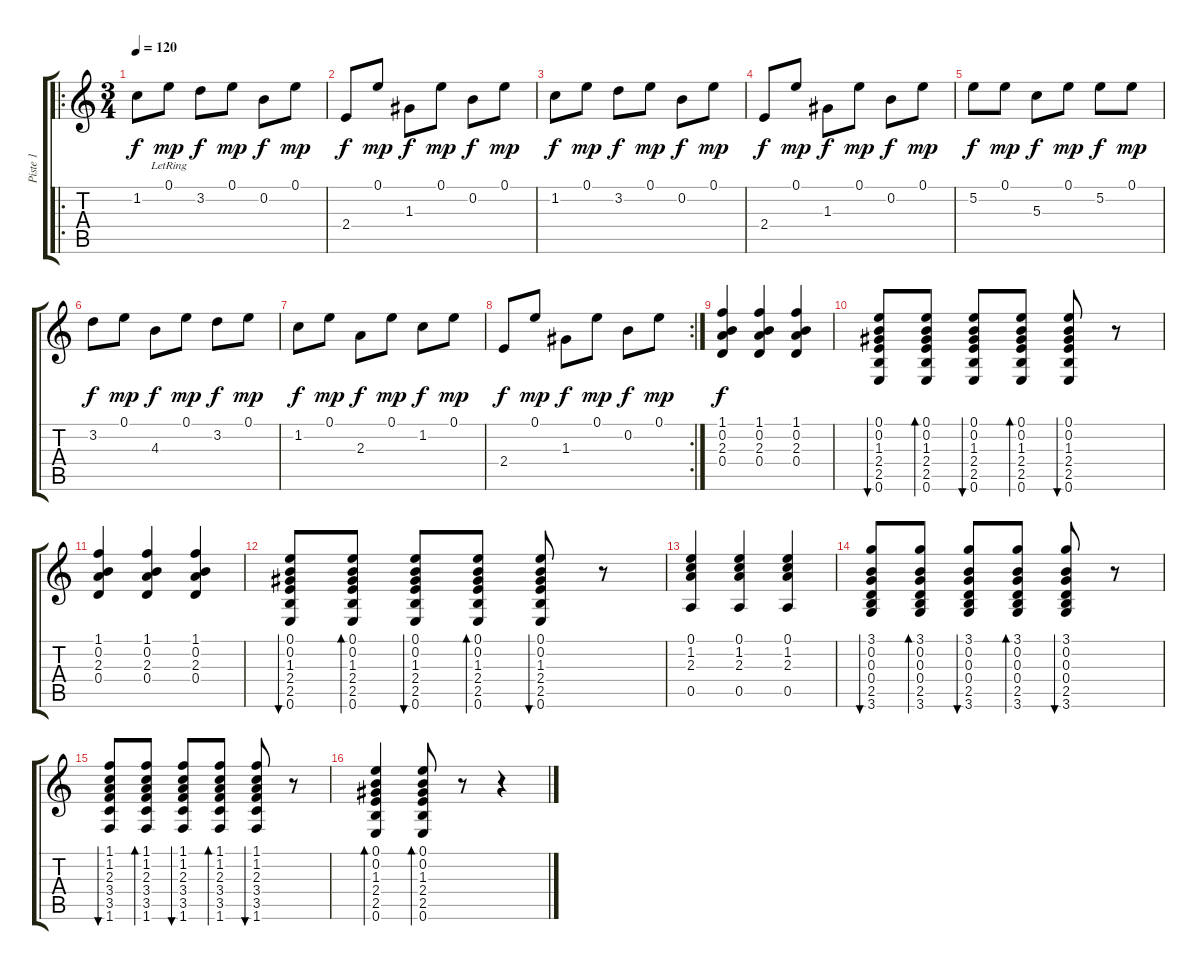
\track ("Piste 1" "Piste 1") {instrument acousticguitarnylon}
\staff {score tabs}
\tuning (E4 B3 G3 D3 A2 E2) {hide}
\ro
\ts (3 4)
\tempo 120
\clef g2
\ks c
1.2.8{dy f} 0.1{lr}.8{dy mp} 3.2.8{dy f} 0.1.8{dy mp} 0.2.8{dy f} 0.1.8{dy mp} |
2.4.8{dy f} 0.1.8{dy mp} 1.3.8{dy f} 0.1.8{dy mp} 0.2.8{dy f} 0.1.8{dy mp} |
1.2.8{dy f} 0.1.8{dy mp} 3.2.8{dy f} 0.1.8{dy mp} 0.2.8{dy f} 0.1.8{dy mp} |
2.4.8{dy f} 0.1.8{dy mp} 1.3.8{dy f} 0.1.8{dy mp} 0.2.8{dy f} 0.1.8{dy mp} |
5.2.8{dy f} 0.1.8{dy mp} 5.3.8{dy f} 0.1.8{dy mp} 5.2.8{dy f} 0.1.8{dy mp} |
3.2.8{dy f} 0.1.8{dy mp} 4.3.8{dy f} 0.1.8{dy mp} 3.2.8{dy f} 0.1.8{dy mp} |
1.2.8{dy f} 0.1.8{dy mp} 2.3.8{dy f} 0.1.8{dy mp} 1.2.8{dy f} 0.1.8{dy mp} |
\rc 2
2.4.8{dy f} 0.1.8{dy mp} 1.3.8{dy f} 0.1.8{dy mp} 0.2.8{dy f} 0.1.8{dy mp} |
(1.1 0.2 2.3 0.4).4{dy f} (1.1 0.2 2.3 0.4).4 (1.1 0.2 2.3 0.4).4 |
(0.1 0.2 1.3 2.4 2.5 0.6).8{bu 60} (0.1 0.2 1.3 2.4 2.5 0.6).8{bd 60} (0.1 0.2 1.3 2.4 2.5 0.6).8{bu 60} (0.1 0.2 1.3 2.4 2.5 0.6).8{bd 60} (0.1 0.2 1.3 2.4 2.5 0.6).8{bu 60} r.8 |
(1.1 0.2 2.3 0.4).4 (1.1 0.2 2.3 0.4).4 (1.1 0.2 2.3 0.4).4 |
(0.1 0.2 1.3 2.4 2.5 0.6).8{bu 60} (0.1 0.2 1.3 2.4 2.5 0.6).8{bd 60} (0.1 0.2 1.3 2.4 2.5 0.6).8{bu 60} (0.1 0.2 1.3 2.4 2.5 0.6).8{bd 60} (0.1 0.2 1.3 2.4 2.5 0.6).8{bu 60} r.8 |
(0.1 1.2 2.3 0.5).4 (0.1 1.2 2.3 0.5).4 (0.1 1.2 2.3 0.5).4 |
(3.1 0.2 0.3 0.4 2.5 3.6).8{bu 60} (3.1 0.2 0.3 0.4 2.5 3.6).8{bd 60} (3.1 0.2 0.3 0.4 2.5 3.6).8{bu 60} (3.1 0.2 0.3 0.4 2.5 3.6).8{bd 60} (3.1 0.2 0.3 0.4 2.5 3.6).8{bu 60} r.8 |
(1.1 1.2 2.3 3.4 3.5 1.6).8{bu 60} (1.1 1.2 2.3 3.4 3.5 1.6).8{bd 60} (1.1 1.2 2.3 3.4 3.5 1.6).8{bu 60} (1.1 1.2 2.3 3.4 3.5 1.6).8{bd 60} (1.1 1.2 2.3 3.4 3.5 1.6).8{bu 60} r.8 |
(0.1 0.2 1.3 2.4 2.5 0.6).4{bd 240} (0.1 0.2 1.3 2.4 2.5 0.6).8{bd 30} r.8 r.4
